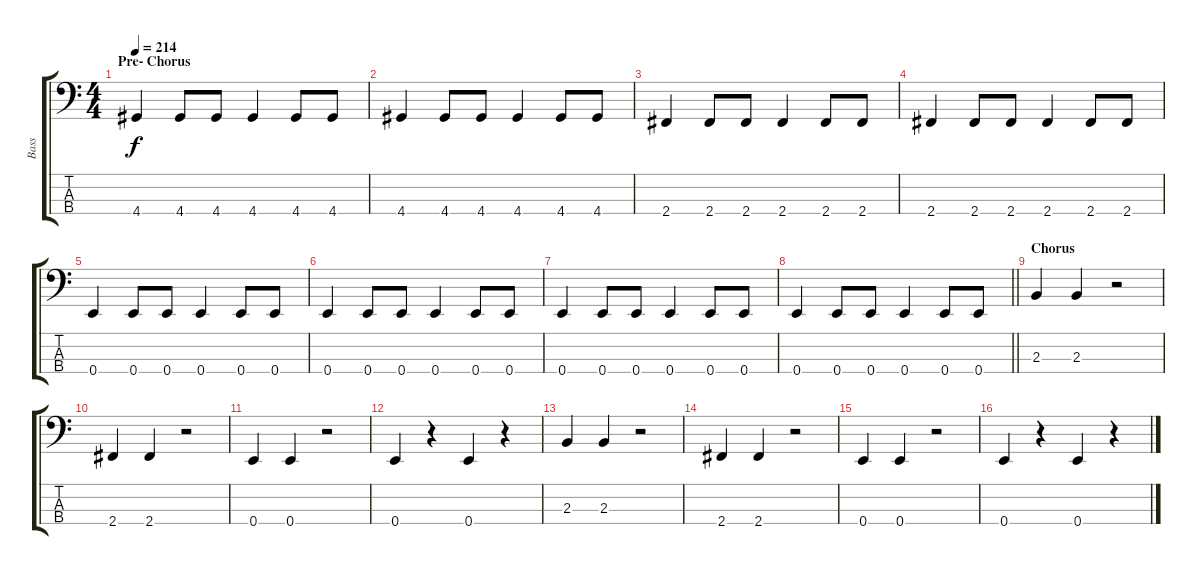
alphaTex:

\track ("Bass" "Bass") {instrument electricbassfinger}
\staff {score tabs}
\tuning (G2 D2 A1 E1) {hide}
\ts (4 4)
\section ("" "Pre- Chorus")
\tempo 214
\clef f4
\ks c
4.4.4{dy f} 4.4.8 4.4.8 4.4.4 4.4.8 4.4.8 |
4.4.4 4.4.8 4.4.8 4.4.4 4.4.8 4.4.8 |
2.4.4 2.4.8 2.4.8 2.4.4 2.4.8 2.4.8 |
2.4.4 2.4.8 2.4.8 2.4.4 2.4.8 2.4.8 |
0.4.4 0.4.8 0.4.8 0.4.4 0.4.8 0.4.8 |
0.4.4 0.4.8 0.4.8 0.4.4 0.4.8 0.4.8 |
0.4.4 0.4.8 0.4.8 0.4.4 0.4.8 0.4.8 |
\barLineRight lightlight
0.4.4 0.4.8 0.4.8 0.4.4 0.4.8 0.4.8 |
\section ("" "Chorus")
2.3.4 2.3.4 r.2 |
2.4.4 2.4.4 r.2 |
0.4.4 0.4.4 r.2 |
0.4.4 r.4 0.4.4 r.4 |
2.3.4 2.3.4 r.2 |
2.4.4 2.4.4 r.2 |
0.4.4 0.4.4 r.2 |
0.4.4 r.4 0.4.4 r.4
